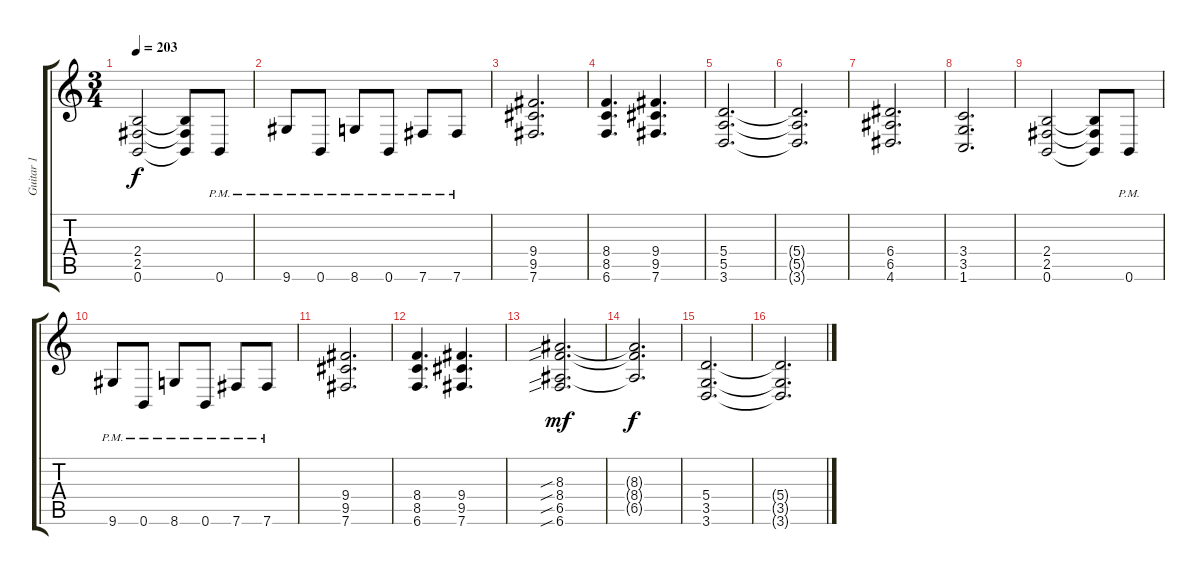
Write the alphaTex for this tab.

\track ("Guitar 1" "Guitar 1") {instrument distortionguitar}
\staff {score tabs}
\tuning (B3 Gb3 D3 A2 E2 B1) {hide}
\ts (3 4)
\tempo 203
\clef g2
\ks c
(2.4 2.5 0.6).2{dy f} (2.4{t} 2.5{t} 0.6{t}).8 0.6{pm}.8 |
9.6{pm}.8 0.6{pm}.8 8.6{pm}.8 0.6{pm}.8 7.6{pm}.8 7.6{pm}.8 |
(9.4 9.5 7.6).2{d} |
(8.4 8.5 6.6).4{d} (9.4 9.5 7.6).4{d} |
(5.4 5.5 3.6).2{d} |
(5.4{t} 5.5{t} 3.6{t}).2{d} |
(6.4 6.5 4.6).2{d} |
(3.4 3.5 1.6).2{d} |
(2.4 2.5 0.6).2 (2.4{t} 2.5{t} 0.6{t}).8 0.6{pm}.8 |
9.6{pm}.8 0.6{pm}.8 8.6{pm}.8 0.6{pm}.8 7.6{pm}.8 7.6{pm}.8 |
(9.4 9.5 7.6).2{d} |
(8.4 8.5 6.6).4{d} (9.4 9.5 7.6).4{d} |
(8.3{sib} 8.4{sib} 6.5{sib} 6.6{sib}).2{d dy mf} |
(8.3{t} 8.4{t} 6.5{t}).2{d dy f} |
(5.4 3.5 3.6).2{d} |
(5.4{t} 3.5{t} 3.6{t}).2{d}
